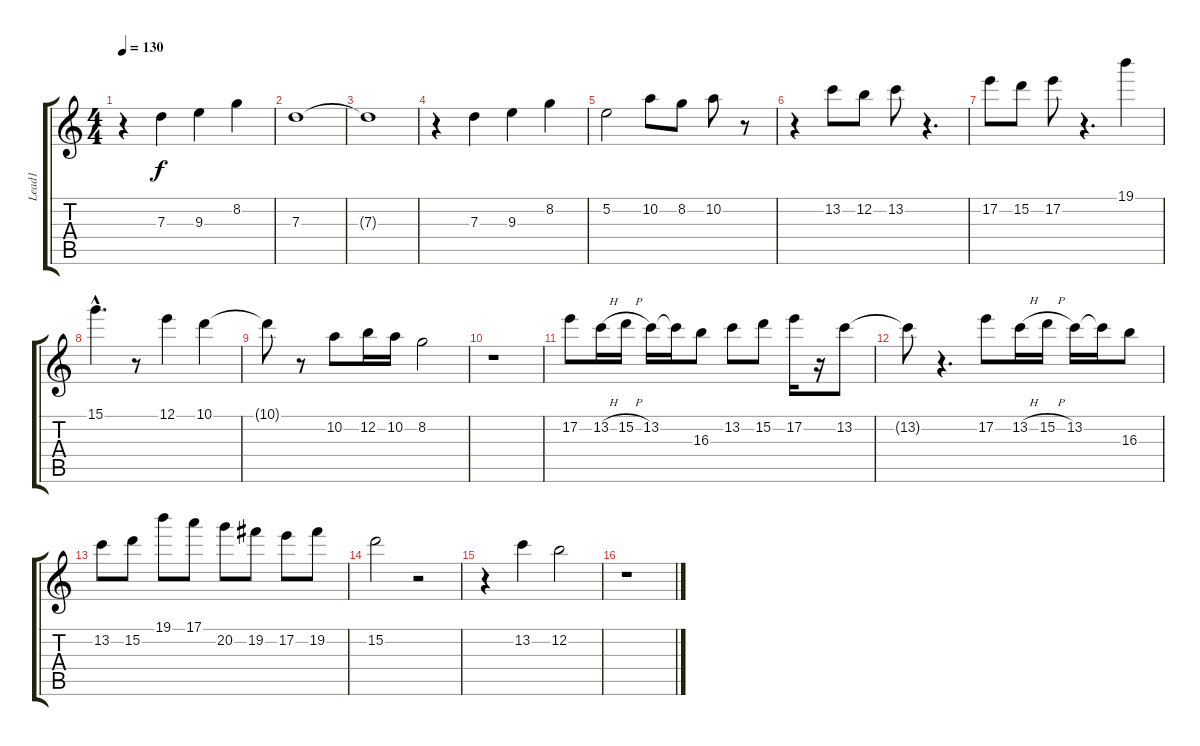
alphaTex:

\track ("Lead1" "Lead1") {instrument electricguitarclean}
\staff {score tabs}
\tuning (E4 B3 G3 D3 A2 E2) {hide}
\ts (4 4)
\tempo 130
\clef g2
\ks c
r.4{dy f} 7.3.4 9.3.4 8.2.4 |
7.3.1 |
7.3{t}.1 |
r.4 7.3.4 9.3.4 8.2.4 |
5.2.2 10.2.8 8.2.8 10.2.8 r.8 |
r.4 13.2.8 12.2.8 13.2.8 r.4{d} |
17.2.8 15.2.8 17.2.8 r.4{d} 19.1.4 |
15.1{hac}.4{d} r.8 12.1.4 10.1.4 |
10.1{t}.8 r.8 10.2.8 12.2.16 10.2.16 8.2.2 |
r.1 |
17.2.8 13.2{h}.16 15.2{h}.16 13.2.16 13.2{t}.16 16.3.8 13.2.8 15.2.8 17.2.16 r.16 13.2.8 |
13.2{t}.8 r.4{d} 17.2.8 13.2{h}.16 15.2{h}.16 13.2.16 13.2{t}.16 16.3.8 |
13.2.8 15.2.8 19.1.8 17.1.8 20.2.8 19.2.8 17.2.8 19.2.8 |
15.2.2 r.2 |
r.4 13.2.4 12.2.2 |
r.1
